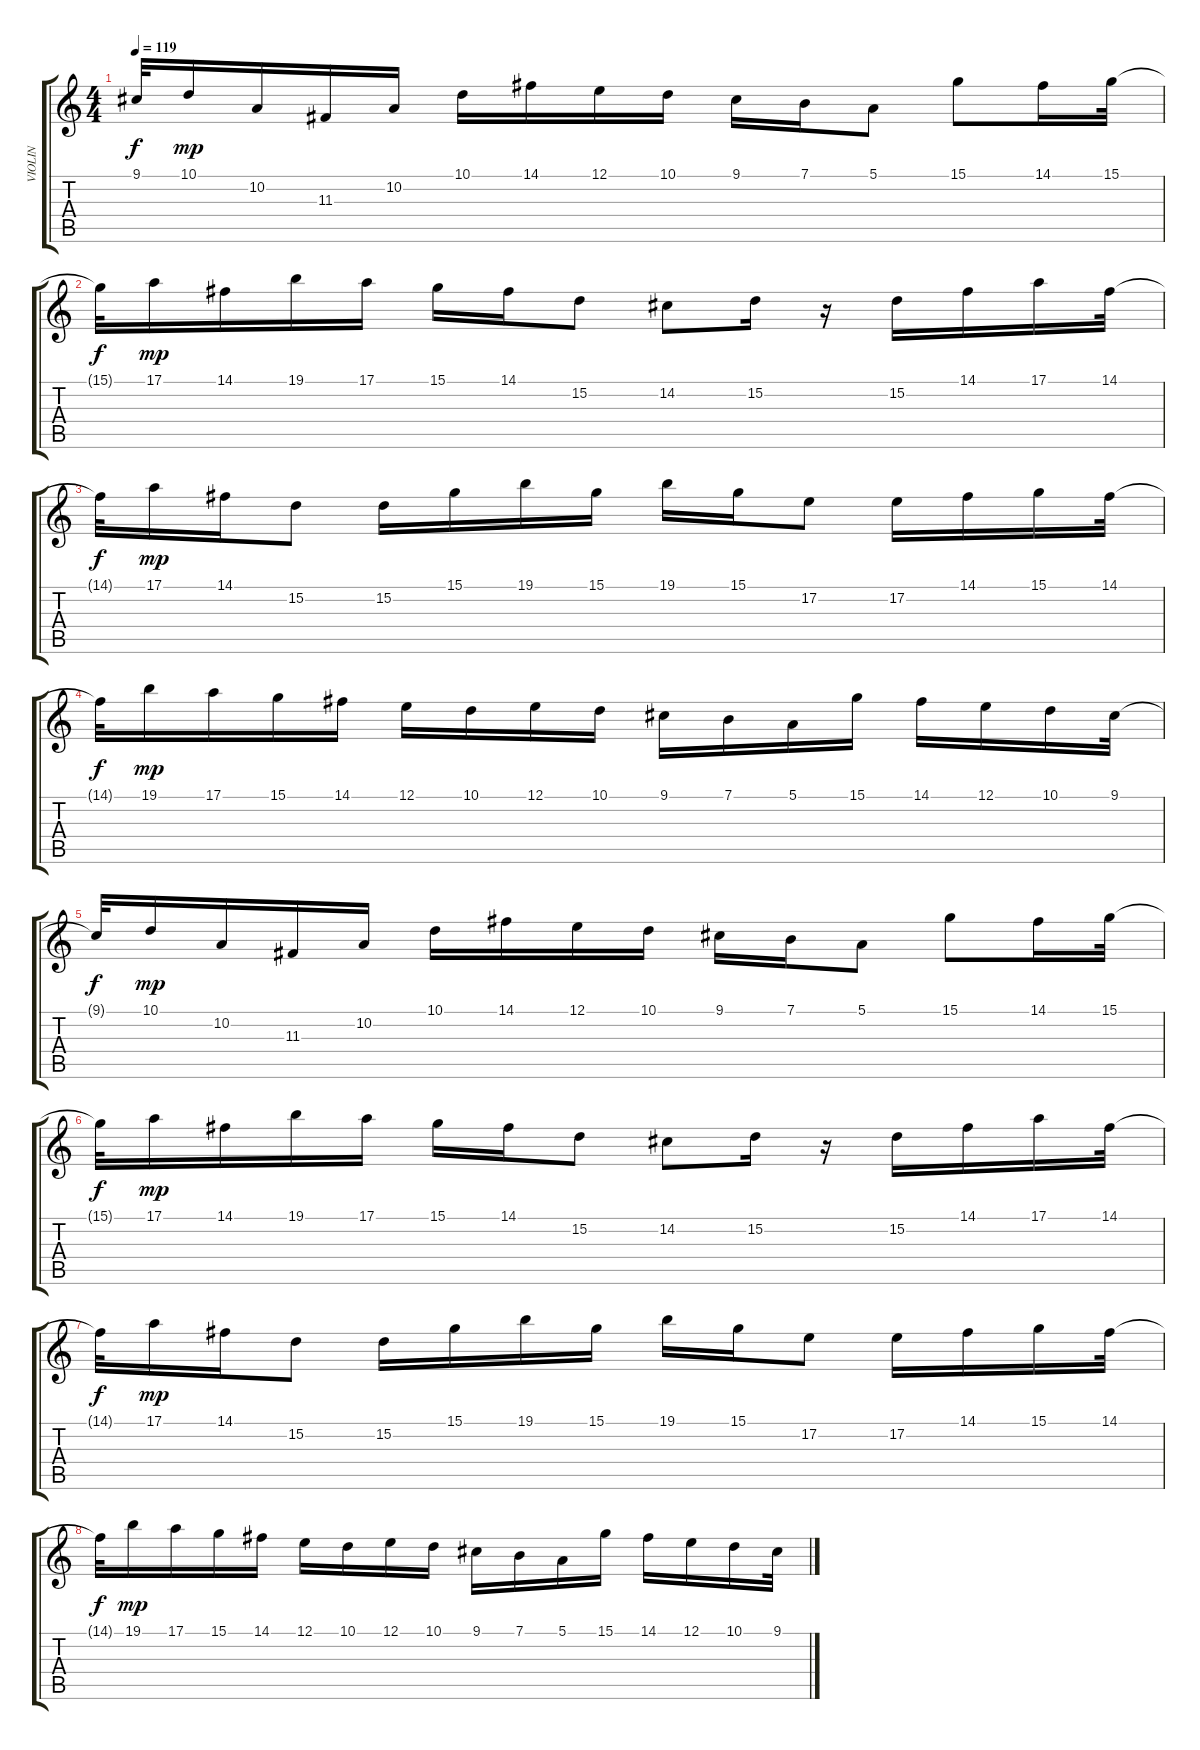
\track ("VIOLIN" "VIOLIN") {instrument violin}
\staff {score tabs}
\tuning (E4 B3 G3 D3 A2 E2) {hide}
\ts (4 4)
\tempo 119
\clef g2
\ks c
9.1{t}.32{dy f} 10.1.16{dy mp} 10.2.16 11.3.16 10.2.16 10.1.16 14.1.16 12.1.16 10.1.16 9.1.16 7.1.16 5.1.8 15.1.8 14.1.16 15.1.32 |
15.1{t}.32{dy f} 17.1.16{dy mp} 14.1.16 19.1.16 17.1.16 15.1.16 14.1.16 15.2.8 14.2.8 15.2.16 r.16 15.2.16 14.1.16 17.1.16 14.1.32 |
14.1{t}.32{dy f} 17.1.16{dy mp} 14.1.16 15.2.8 15.2.16 15.1.16 19.1.16 15.1.16 19.1.16 15.1.16 17.2.8 17.2.16 14.1.16 15.1.16 14.1.32 |
14.1{t}.32{dy f} 19.1.16{dy mp} 17.1.16 15.1.16 14.1.16 12.1.16 10.1.16 12.1.16 10.1.16 9.1.16 7.1.16 5.1.16 15.1.16 14.1.16 12.1.16 10.1.16 9.1.32 |
9.1{t}.32{dy f} 10.1.16{dy mp} 10.2.16 11.3.16 10.2.16 10.1.16 14.1.16 12.1.16 10.1.16 9.1.16 7.1.16 5.1.8 15.1.8 14.1.16 15.1.32 |
15.1{t}.32{dy f} 17.1.16{dy mp} 14.1.16 19.1.16 17.1.16 15.1.16 14.1.16 15.2.8 14.2.8 15.2.16 r.16 15.2.16 14.1.16 17.1.16 14.1.32 |
14.1{t}.32{dy f} 17.1.16{dy mp} 14.1.16 15.2.8 15.2.16 15.1.16 19.1.16 15.1.16 19.1.16 15.1.16 17.2.8 17.2.16 14.1.16 15.1.16 14.1.32 |
14.1{t}.32{dy f} 19.1.16{dy mp} 17.1.16 15.1.16 14.1.16 12.1.16 10.1.16 12.1.16 10.1.16 9.1.16 7.1.16 5.1.16 15.1.16 14.1.16 12.1.16 10.1.16 9.1.32
